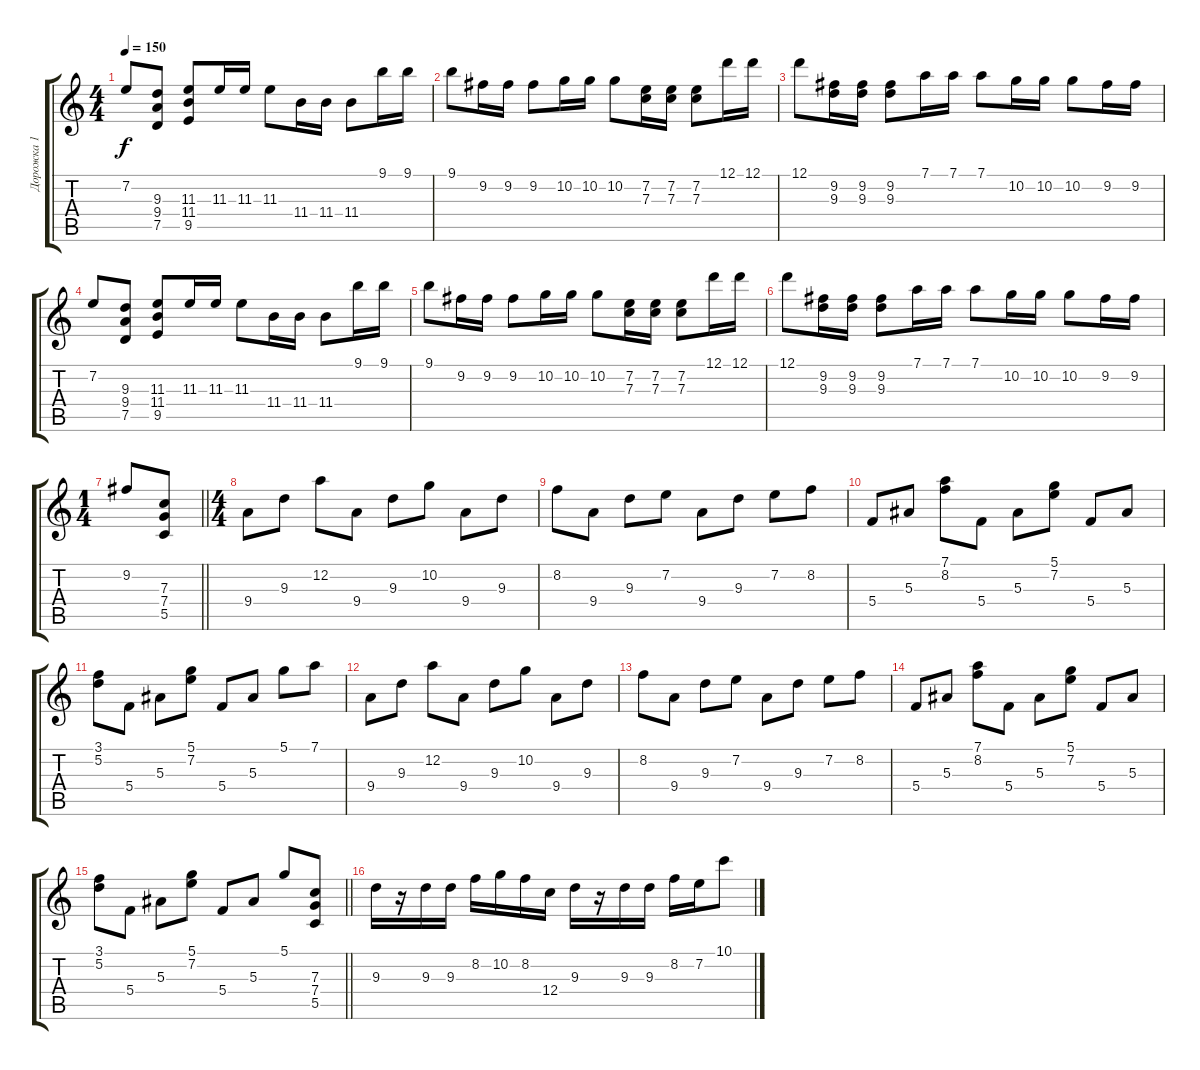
\track ("Дорожка 1" "Дорожка 1") {instrument distortionguitar}
\staff {score tabs}
\tuning (D4 A3 F3 C3 G2 D2) {hide}
\ts (4 4)
\tempo 150
\clef g2
\ks c
7.2.8{dy f} (9.3 9.4 7.5).8 (11.3 11.4 9.5).8 11.3.16 11.3.16 11.3.8 11.4.16 11.4.16 11.4.8 9.1.16 9.1.16 |
9.1.8 9.2.16 9.2.16 9.2.8 10.2.16 10.2.16 10.2.8 (7.2 7.3).16 (7.2 7.3).16 (7.2 7.3).8 12.1.16 12.1.16 |
12.1.8 (9.2 9.3).16 (9.2 9.3).16 (9.2 9.3).8 7.1.16 7.1.16 7.1.8 10.2.16 10.2.16 10.2.8 9.2.16 9.2.16 |
7.2.8 (9.3 9.4 7.5).8 (11.3 11.4 9.5).8 11.3.16 11.3.16 11.3.8 11.4.16 11.4.16 11.4.8 9.1.16 9.1.16 |
9.1.8 9.2.16 9.2.16 9.2.8 10.2.16 10.2.16 10.2.8 (7.2 7.3).16 (7.2 7.3).16 (7.2 7.3).8 12.1.16 12.1.16 |
12.1.8 (9.2 9.3).16 (9.2 9.3).16 (9.2 9.3).8 7.1.16 7.1.16 7.1.8 10.2.16 10.2.16 10.2.8 9.2.16 9.2.16 |
\ts (1 4)
\barLineRight lightlight
9.2.8 (7.3 7.4 5.5).8 |
\ts (4 4)
9.4.8{instrument acousticguitarsteel} 9.3.8 12.2.8 9.4.8 9.3.8 10.2.8 9.4.8 9.3.8 |
8.2.8 9.4.8 9.3.8 7.2.8 9.4.8 9.3.8 7.2.8 8.2.8 |
5.4.8 5.3.8 (7.1 8.2).8 5.4.8 5.3.8 (5.1 7.2).8 5.4.8 5.3.8 |
(3.1 5.2).8 5.4.8 5.3.8 (5.1 7.2).8 5.4.8 5.3.8 5.1.8 7.1.8 |
9.4.8 9.3.8 12.2.8 9.4.8 9.3.8 10.2.8 9.4.8 9.3.8 |
8.2.8 9.4.8 9.3.8 7.2.8 9.4.8 9.3.8 7.2.8 8.2.8 |
5.4.8 5.3.8 (7.1 8.2).8 5.4.8 5.3.8 (5.1 7.2).8 5.4.8 5.3.8 |
\barLineRight lightlight
(3.1 5.2).8 5.4.8 5.3.8 (5.1 7.2).8 5.4.8 5.3.8 5.1.8 (7.3 7.4 5.5).8 |
9.3.16{instrument distortionguitar} r.16 9.3.16 9.3.16 8.2.16 10.2.16 8.2.16 12.4.16 9.3.16 r.16 9.3.16 9.3.16 8.2.16 7.2.16 10.1.8
